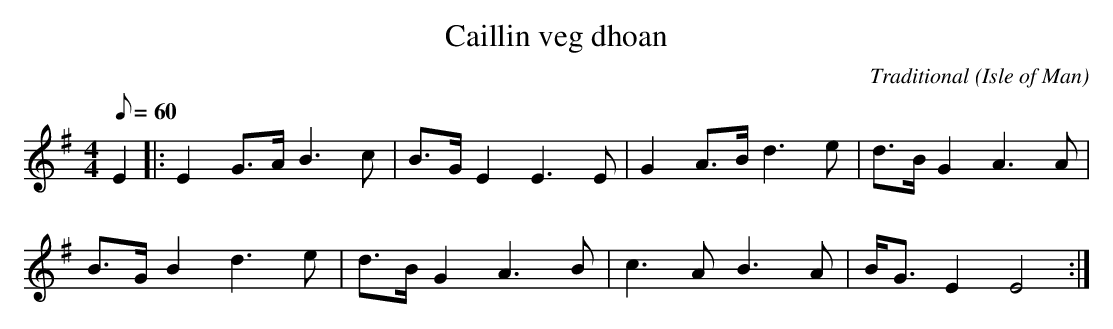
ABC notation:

X:1
T:Caillin veg dhoan
C:Traditional
O:Isle of Man
M:4/4
L:1/8
Q:60
K:G
E2|:E2 G>A B3 c|B>G E2 E3 E|G2 A>B d3 e|d>B G2 A3 A|
B>G B2 d3 e|d>B G2 A3 B|c3 A B3 A|B<G E2 E4:|
